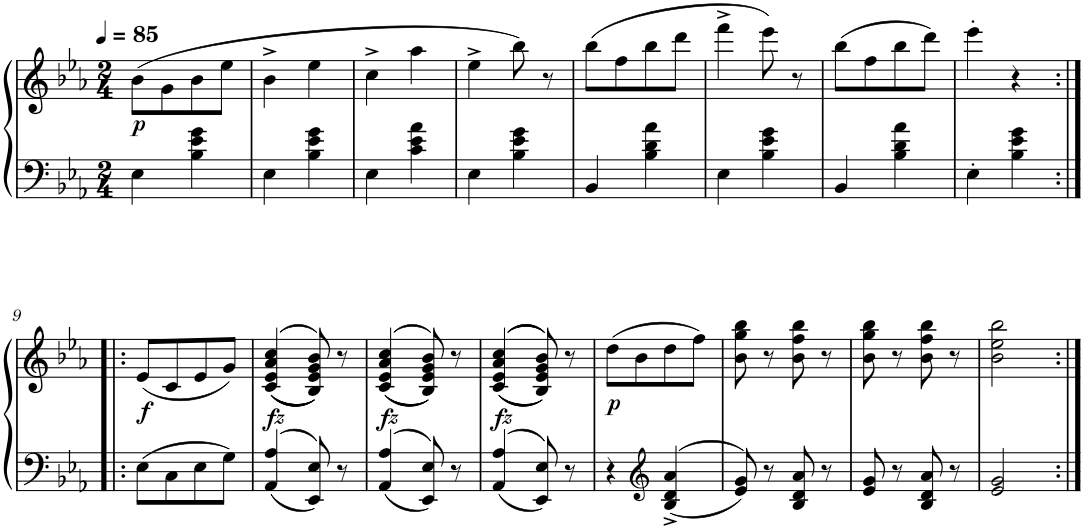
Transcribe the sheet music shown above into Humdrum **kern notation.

**kern	**kern	**dynam
*part1	*part1	*part1
*staff2	*staff1	*staff1/2
*I"Midi_1	*	*
*clefF4	*clefG2	*
*k[b-e-a-]	*k[b-e-a-]	*
*E-:	*E-:	*
*M2/4	*M2/4	*
*MM85	*MM85	*
=1	=1	=1
!	!	!LO:DY:b
4E-\	(>8b-\L	p
.	8g\	.
4B-\ 4e-\ 4g\	8b-\	.
.	8ee-\J	.
=2	=2	=2
4E-\	4b-^\	.
4B-\ 4e-\ 4g\	4ee-\	.
=3	=3	=3
4E-\	4cc^\	.
4c\ 4e-\ 4a-\	4aa-\	.
=4	=4	=4
4E-\	4ee-^\	.
4B-\ 4e-\ 4g\	8bb-\)	.
.	8r	.
=5	=5	=5
4BB-/	(>8bb-\L	.
.	8ff\	.
4B-\ 4d\ 4a-\	8bb-\	.
.	8ddd\J	.
=6	=6	=6
4E-\	4fff^\	.
4B-\ 4e-\ 4g\	8eee-\)	.
.	8r	.
=7	=7	=7
4BB-/	(>8bb-\L	.
.	8ff\	.
4B-\ 4d\ 4a-\	8bb-\	.
.	8ddd\J)	.
=8	=8	=8
4E-'\	4eee-'\	.
4B-\ 4e-\ 4g\	4r	.
!!LO:LB:g=z
=9:|!|:	=9:|!|:	=9:|!|:
!	!	!LO:DY:b
8E-\L	(<8e-/L	f
8C\	8c/	.
8E-\	8e-/	.
8G\J	8g/J)	.
=10	=10	=10
!	!	!LO:DY:b
4AA-/ 4A-/	(<(>((<4c/ 4e-/ 4a-/ 4cc/	fz
8EE-/ 8E-/	8B-/ 8e-/ 8g/ 8b-/))))	.
8r	8r	.
=11	=11	=11
!	!	!LO:DY:b
4AA-/ 4A-/	(>((<4c/ 4e-/ 4a-/ 4cc/	fz
8EE-/ 8E-/	8B-/ 8e-/ 8g/ 8b-/)))	.
8r	8r	.
=12	=12	=12
!	!	!LO:DY:b
4AA-/ 4A-/	(<(>(<(>4c/ 4e-/ 4a-/ 4cc/	fz
8EE-/ 8E-/	8B-/ 8e-/ 8g/ 8b-/))))	.
8r	8r	.
=13	=13	=13
!	!	!LO:DY:b
4r	(>8dd\L	p
.	8b-\	.
*clefG2	*	*
4B-/^ 4d/^ 4a-/^	8dd\	.
.	8ff\J)	.
=14	=14	=14
8e-/ 8g/	8b-\ 8gg\ 8bb-\	.
8r	8r	.
8B-/ 8d/ 8a-/	8b-\ 8ff\ 8bb-\	.
8r	8r	.
=15	=15	=15
8e-/ 8g/	8b-\ 8gg\ 8bb-\	.
8r	8r	.
8B-/ 8d/ 8a-/	8b-\ 8ff\ 8bb-\	.
8r	8r	.
=16	=16	=16
2e-/ 2g/	2b-\ 2ee-\ 2bb-\	.
=:|!	=:|!	=:|!
*-	*-	*-
